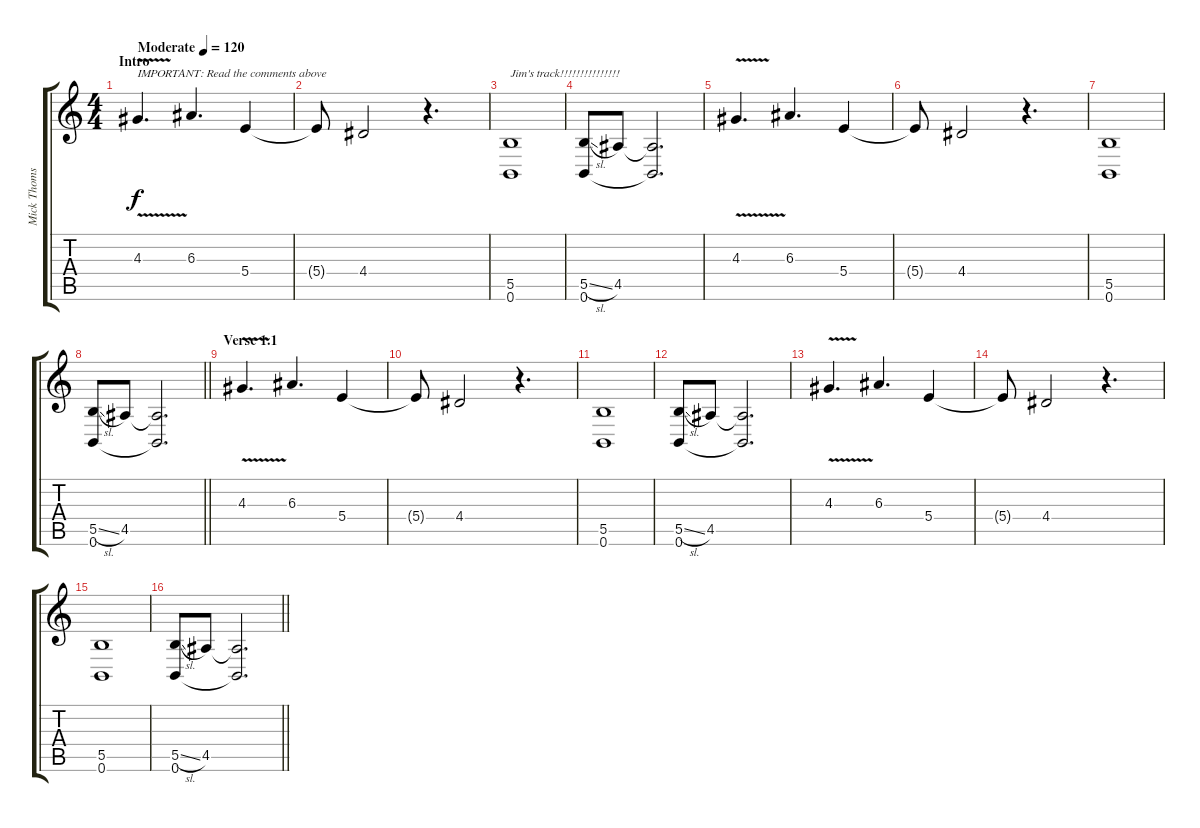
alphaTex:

\track ("Mick Thomson" "Mick Thoms") {instrument acousticguitarsteel}
\staff {score tabs}
\tuning (Db4 Ab3 E3 B2 Gb2 B1) {hide}
\ts (4 4)
\section ("" "Intro")
\tempo (120 "Moderate")
\clef g2
\ks c
4.3{v}.4{d txt "IMPORTANT: Read the comments above" dy f instrument acousticguitarsteel} 6.3.4{d} 5.4.4 |
5.4{t}.8 4.4.2 r.4{d} |
(5.5 0.6).1{txt "Jim's track!!!!!!!!!!!!!!!"} |
(5.5{sl} 0.6).8 4.5.8 (4.5{t} 0.6{t}).2{d} |
4.3{v}.4{d} 6.3.4{d} 5.4.4 |
5.4{t}.8 4.4.2 r.4{d} |
(5.5 0.6).1 |
\barLineRight lightlight
(5.5{sl} 0.6).8 4.5.8 (4.5{t} 0.6{t}).2{d} |
\section ("" "Verse 1.1")
4.3{v}.4{d} 6.3.4{d} 5.4.4 |
5.4{t}.8 4.4.2 r.4{d} |
(5.5 0.6).1 |
(5.5{sl} 0.6).8 4.5.8 (4.5{t} 0.6{t}).2{d} |
4.3{v}.4{d} 6.3.4{d} 5.4.4 |
5.4{t}.8 4.4.2 r.4{d} |
(5.5 0.6).1 |
\barLineRight lightlight
(5.5{sl} 0.6).8 4.5.8 (4.5{t} 0.6{t}).2{d}
